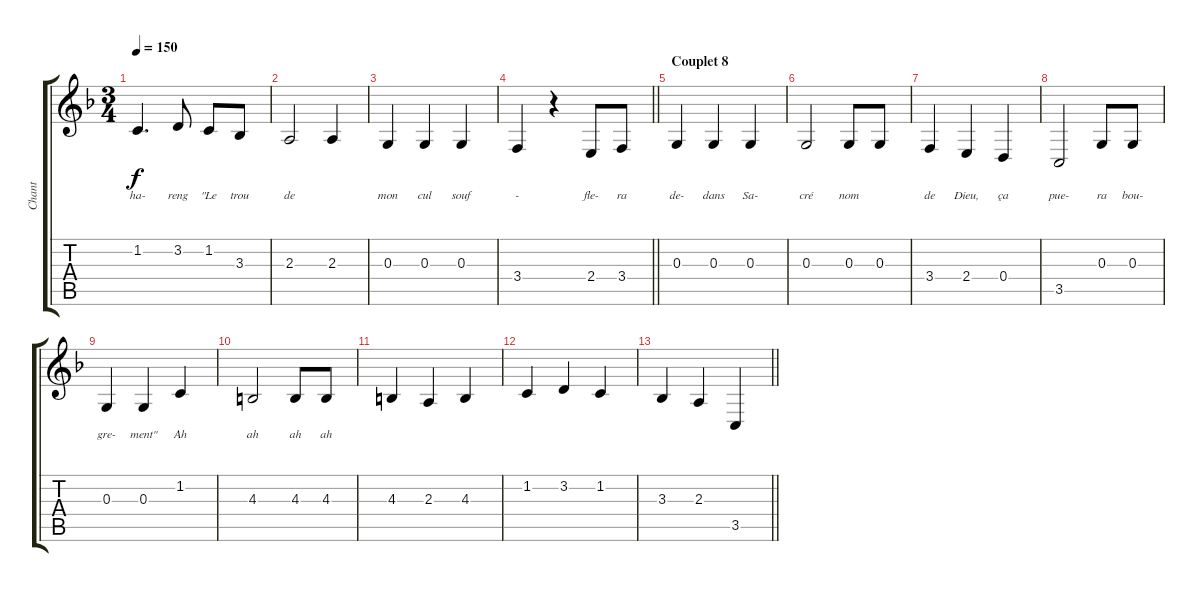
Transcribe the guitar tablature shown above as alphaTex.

\track ("Chant" "Chant") {mute instrument violin}
\staff {score tabs}
\tuning (E4 B3 G3 D3 A2 E2) {hide}
\ts (3 4)
\tempo 150
\clef g2
\ks f
1.2.4{d lyrics (0 "ha-") lyrics (1 "") lyrics (2 "") lyrics (3 "") lyrics (4 "") dy f} 3.2.8{lyrics (0 "reng") lyrics (1 "") lyrics (2 "") lyrics (3 "") lyrics (4 "")} 1.2.8{lyrics (0 "\"Le") lyrics (1 "") lyrics (2 "") lyrics (3 "") lyrics (4 "")} 3.3.8{lyrics (0 "trou") lyrics (1 "") lyrics (2 "") lyrics (3 "") lyrics (4 "")} |
2.3.2{lyrics (0 "de") lyrics (1 "") lyrics (2 "") lyrics (3 "") lyrics (4 "")} 2.3.4{lyrics (0 "") lyrics (1 "") lyrics (2 "") lyrics (3 "") lyrics (4 "")} |
0.3.4{lyrics (0 "mon") lyrics (1 "") lyrics (2 "") lyrics (3 "") lyrics (4 "")} 0.3.4{lyrics (0 "cul") lyrics (1 "") lyrics (2 "") lyrics (3 "") lyrics (4 "")} 0.3.4{lyrics (0 "souf") lyrics (1 "") lyrics (2 "") lyrics (3 "") lyrics (4 "")} |
\barLineRight lightlight
3.4.4{lyrics (0 "-") lyrics (1 "") lyrics (2 "") lyrics (3 "") lyrics (4 "")} r.4 2.4.8{lyrics (0 "fle-") lyrics (1 "") lyrics (2 "") lyrics (3 "") lyrics (4 "")} 3.4.8{lyrics (0 "ra") lyrics (1 "") lyrics (2 "") lyrics (3 "") lyrics (4 "")} |
\section ("" "Couplet 8")
0.3.4{lyrics (0 "de-") lyrics (1 "") lyrics (2 "") lyrics (3 "") lyrics (4 "")} 0.3.4{lyrics (0 "dans") lyrics (1 "") lyrics (2 "") lyrics (3 "") lyrics (4 "")} 0.3.4{lyrics (0 "Sa-") lyrics (1 "") lyrics (2 "") lyrics (3 "") lyrics (4 "")} |
0.3.2{lyrics (0 "cré") lyrics (1 "") lyrics (2 "") lyrics (3 "") lyrics (4 "")} 0.3.8{lyrics (0 "nom") lyrics (1 "") lyrics (2 "") lyrics (3 "") lyrics (4 "")} 0.3.8{lyrics (0 "") lyrics (1 "") lyrics (2 "") lyrics (3 "") lyrics (4 "")} |
3.4.4{lyrics (0 "de") lyrics (1 "") lyrics (2 "") lyrics (3 "") lyrics (4 "")} 2.4.4{lyrics (0 "Dieu,") lyrics (1 "") lyrics (2 "") lyrics (3 "") lyrics (4 "")} 0.4.4{lyrics (0 "ça") lyrics (1 "") lyrics (2 "") lyrics (3 "") lyrics (4 "")} |
3.5.2{lyrics (0 "pue-") lyrics (1 "") lyrics (2 "") lyrics (3 "") lyrics (4 "")} 0.3.8{lyrics (0 "ra") lyrics (1 "") lyrics (2 "") lyrics (3 "") lyrics (4 "")} 0.3.8{lyrics (0 "bou-") lyrics (1 "") lyrics (2 "") lyrics (3 "") lyrics (4 "")} |
0.3.4{lyrics (0 "gre-") lyrics (1 "") lyrics (2 "") lyrics (3 "") lyrics (4 "")} 0.3.4{lyrics (0 "ment\"") lyrics (1 "") lyrics (2 "") lyrics (3 "") lyrics (4 "")} 1.2.4{lyrics (0 "Ah") lyrics (1 "") lyrics (2 "") lyrics (3 "") lyrics (4 "")} |
4.3.2{lyrics (0 "ah") lyrics (1 "") lyrics (2 "") lyrics (3 "") lyrics (4 "")} 4.3.8{lyrics (0 "ah") lyrics (1 "") lyrics (2 "") lyrics (3 "") lyrics (4 "")} 4.3.8{lyrics (0 "ah") lyrics (1 "") lyrics (2 "") lyrics (3 "") lyrics (4 "")} |
4.3.4 2.3.4 4.3.4 |
1.2.4 3.2.4 1.2.4 |
\barLineRight lightlight
3.3.4 2.3.4 3.5.4
